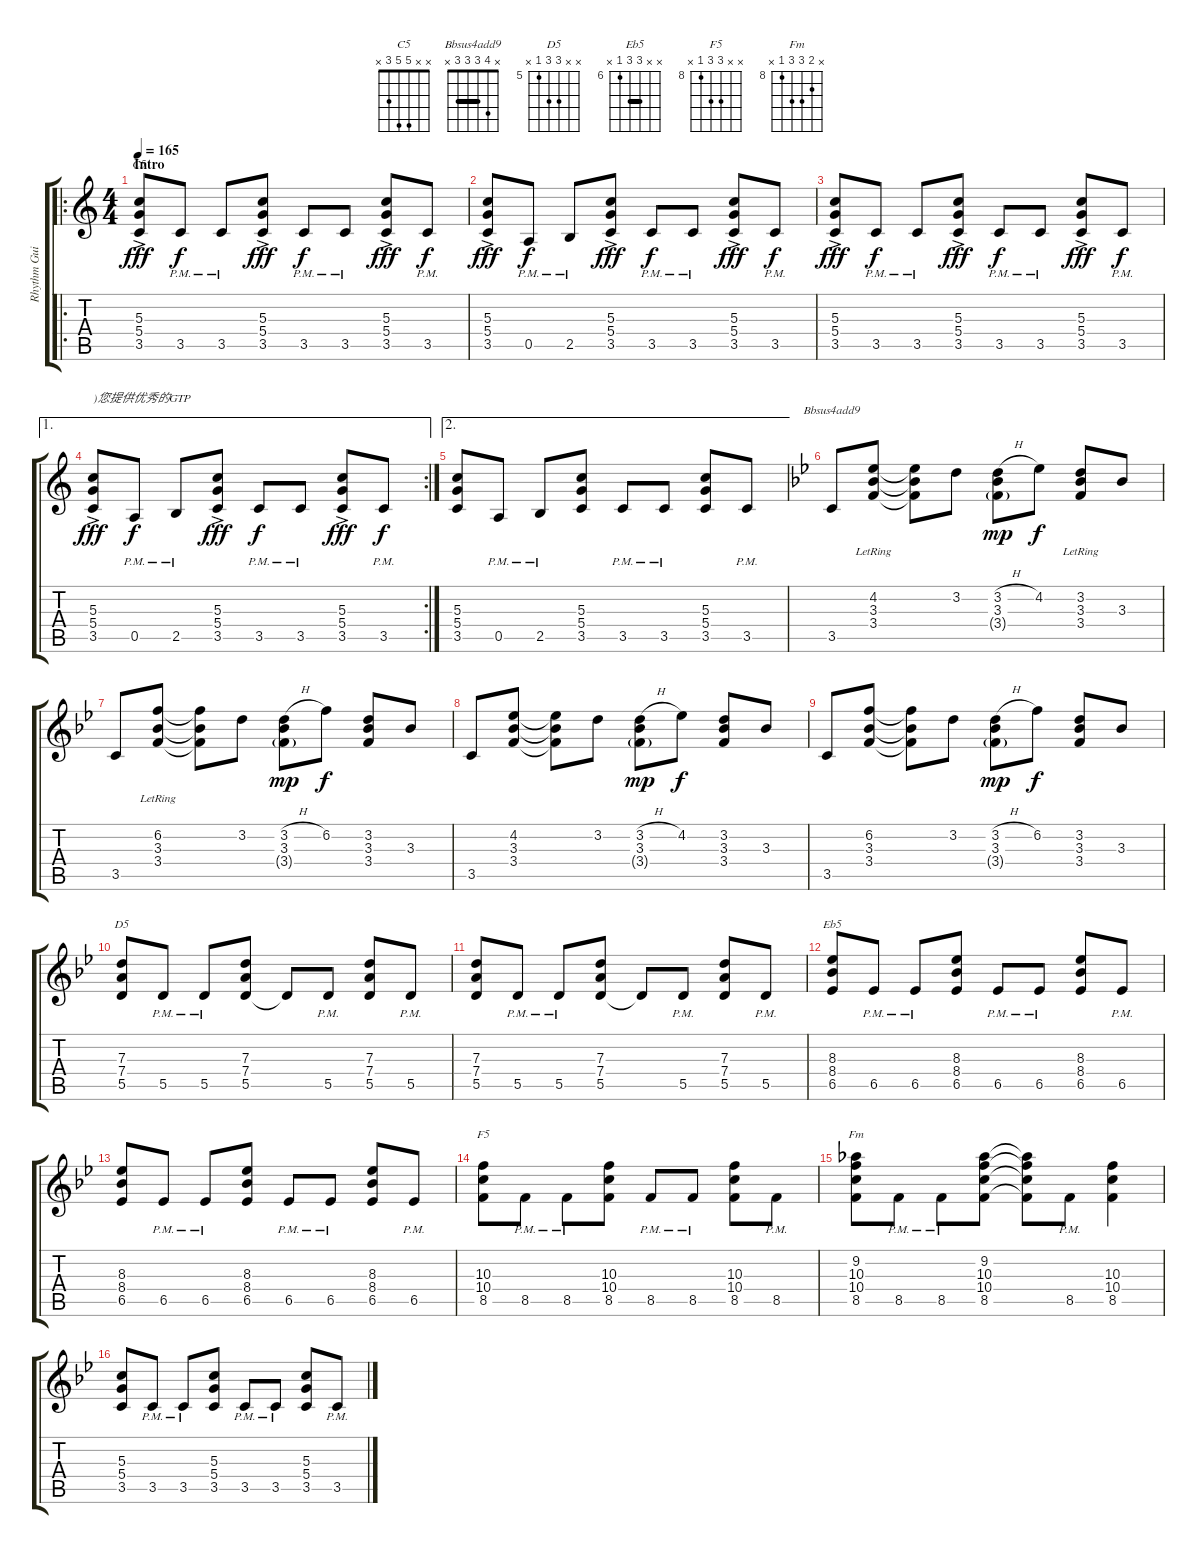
\track ("Rhythm Guitar" "Rhythm Gui") {instrument overdrivenguitar}
\staff {score tabs}
\tuning (E4 B3 G3 D3 A2 E2) {hide}
\chord ("C5" x x 5 5 3 x)
\chord ("Bbsus4add9" x 4 3 3 3 x) {barre 3}
\chord ("D5" x x 7 7 5 x) {firstfret 5}
\chord ("Eb5" x x 8 8 6 x) {firstfret 6 barre 8}
\chord ("F5" x x 10 10 8 x) {firstfret 8}
\chord ("Fm" x 9 10 10 8 x) {firstfret 8}
\ro
\ts (4 4)
\section ("" "Intro")
\tempo 165
\clef g2
\ks c
(5.3 5.4 3.5{ac}).8{ch "C5" dy fff instrument overdrivenguitar} 3.5{pm}.8{dy f} 3.5{pm}.8 (5.3 5.4 3.5{ac}).8{dy fff} 3.5{pm}.8{dy f} 3.5{pm}.8 (5.3 5.4 3.5{ac}).8{dy fff} 3.5{pm}.8{dy f} |
(5.3 5.4 3.5{ac}).8{dy fff} 0.5{pm}.8{dy f} 2.5{pm}.8 (5.3 5.4 3.5{ac}).8{dy fff} 3.5{pm}.8{dy f} 3.5{pm}.8 (5.3 5.4 3.5{ac}).8{dy fff} 3.5{pm}.8{dy f} |
(5.3 5.4 3.5{ac}).8{dy fff} 3.5{pm}.8{dy f} 3.5{pm}.8 (5.3 5.4 3.5{ac}).8{dy fff} 3.5{pm}.8{dy f} 3.5{pm}.8 (5.3 5.4 3.5{ac}).8{dy fff} 3.5{pm}.8{dy f} |
\ae 1
\rc 2
(5.3 5.4 3.5{ac}).8{txt ")您提供优秀的GTP" dy fff} 0.5{pm}.8{dy f} 2.5{pm}.8 (5.3 5.4 3.5{ac}).8{dy fff} 3.5{pm}.8{dy f} 3.5{pm}.8 (5.3 5.4 3.5{ac}).8{dy fff} 3.5{pm}.8{dy f} |
\ae 2
(5.3 5.4 3.5).8 0.5{pm}.8 2.5{pm}.8 (5.3 5.4 3.5).8 3.5{pm}.8 3.5{pm}.8 (5.3 5.4 3.5).8 3.5{pm}.8 |
\ks bb
3.5.8{ch "Bbsus4add9"} (4.2 3.3{lr} 3.4).8 (4.2{t} 3.3{t} 3.4{t}).8 3.2.8 (3.2{h} 3.3 3.4{g}).8{dy mp} 4.2.8{dy f} (3.2{lr} 3.3 3.4).8 3.3.8 |
3.5.8 (6.2{lr} 3.3 3.4).8 (6.2{t} 3.3{t} 3.4{t}).8 3.2.8 (3.2{h} 3.3 3.4{g}).8{dy mp} 6.2.8{dy f} (3.2 3.3 3.4).8 3.3.8 |
3.5.8 (4.2 3.3 3.4).8 (4.2{t} 3.3{t} 3.4{t}).8 3.2.8 (3.2{h} 3.3 3.4{g}).8{dy mp} 4.2.8{dy f} (3.2 3.3 3.4).8 3.3.8 |
3.5.8 (6.2 3.3 3.4).8 (6.2{t} 3.3{t} 3.4{t}).8 3.2.8 (3.2{h} 3.3 3.4{g}).8{dy mp} 6.2.8{dy f} (3.2 3.3 3.4).8 3.3.8 |
(7.3 7.4 5.5).8{ch "D5"} 5.5{pm}.8 5.5{pm}.8 (7.3 7.4 5.5).8 5.5{t}.8 5.5{pm}.8 (7.3 7.4 5.5).8 5.5{pm}.8 |
(7.3 7.4 5.5).8 5.5{pm}.8 5.5{pm}.8 (7.3 7.4 5.5).8 5.5{t}.8 5.5{pm}.8 (7.3 7.4 5.5).8 5.5{pm}.8 |
(8.3 8.4 6.5).8{ch "Eb5"} 6.5{pm}.8 6.5{pm}.8 (8.3 8.4 6.5).8 6.5{pm}.8 6.5{pm}.8 (8.3 8.4 6.5).8 6.5{pm}.8 |
(8.3 8.4 6.5).8 6.5{pm}.8 6.5{pm}.8 (8.3 8.4 6.5).8 6.5{pm}.8 6.5{pm}.8 (8.3 8.4 6.5).8 6.5{pm}.8 |
(10.3 10.4 8.5).8{ch "F5"} 8.5{pm}.8 8.5{pm}.8 (10.3 10.4 8.5).8 8.5{pm}.8 8.5{pm}.8 (10.3 10.4 8.5).8 8.5{pm}.8 |
(9.2 10.3 10.4 8.5).8{ch "Fm"} 8.5{pm}.8 8.5{pm}.8 (9.2 10.3 10.4 8.5).8 (9.2{t} 10.3{t} 10.4{t} 8.5{t}).8 8.5{pm}.8 (10.3 10.4 8.5).4 |
(5.3 5.4 3.5).8 3.5{pm}.8 3.5{pm}.8 (5.3 5.4 3.5).8 3.5{pm}.8 3.5{pm}.8 (5.3 5.4 3.5).8 3.5{pm}.8
